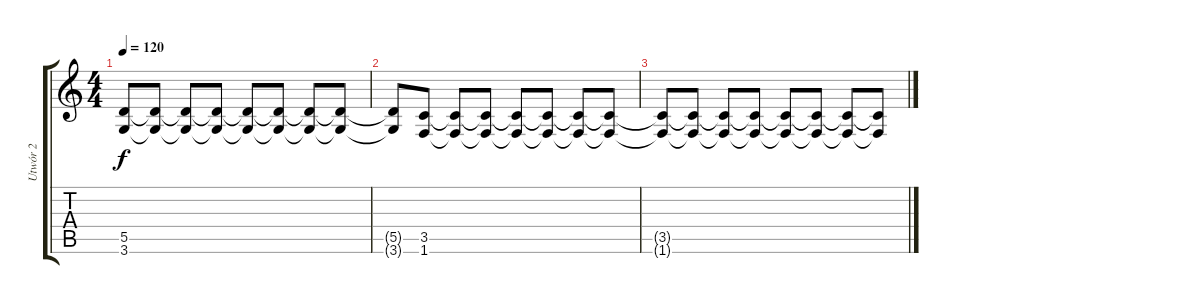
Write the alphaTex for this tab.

\track ("Utwór 2" "Utwór 2") {instrument distortionguitar}
\staff {score tabs}
\tuning (E4 B3 G3 D3 A2 E2) {hide}
\ts (4 4)
\tempo 120
\clef g2
\ks c
(5.5 3.6).8{dy f} (5.5{t} 3.6{t}).8 (5.5{t} 3.6{t}).8 (5.5{t} 3.6{t}).8 (5.5{t} 3.6{t}).8 (5.5{t} 3.6{t}).8 (5.5{t} 3.6{t}).8 (5.5{t} 3.6{t}).8 |
(5.5{t} 3.6{t}).8 (3.5 1.6).8 (3.5{t} 1.6{t}).8 (3.5{t} 1.6{t}).8 (3.5{t} 1.6{t}).8 (3.5{t} 1.6{t}).8 (3.5{t} 1.6{t}).8 (3.5{t} 1.6{t}).8 |
(3.5{t} 1.6{t}).8 (3.5{t} 1.6{t}).8 (3.5{t} 1.6{t}).8 (3.5{t} 1.6{t}).8 (3.5{t} 1.6{t}).8 (3.5{t} 1.6{t}).8 (3.5{t} 1.6{t}).8 (3.5{t} 1.6{t}).8
